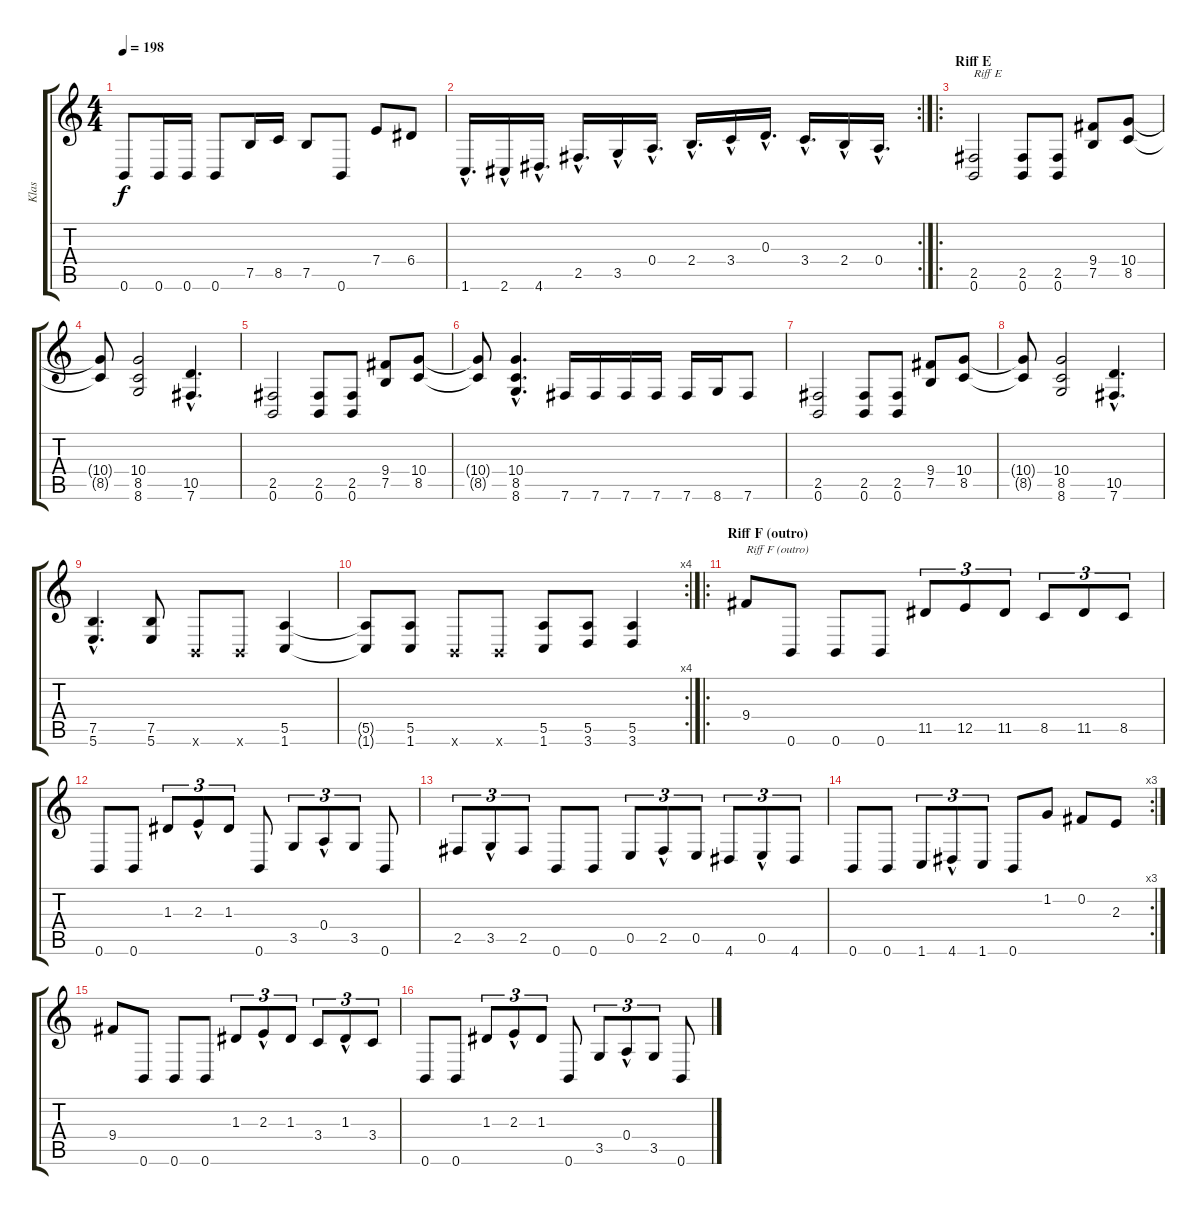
\track ("Klas" "Klas") {instrument distortionguitar}
\staff {score tabs}
\tuning (B3 Gb3 D3 A2 E2 B1) {hide}
\ts (4 4)
\tempo 198
\clef g2
\ks c
0.6.8{dy f} 0.6.16 0.6.16 0.6.8 7.5.16 8.5.16 7.5.8 0.6.8 7.4.8 6.4.8 |
\rc 2
1.6{hac}.16{d} 2.6{hac}.16 4.6{hac}.16{d} 2.5{hac}.16{d} 3.5{hac}.16 0.4{hac}.16{d} 2.4{hac}.16{d} 3.4{hac}.16 0.3{hac}.16{d} 3.4{hac}.16{d} 2.4{hac}.16 0.4{hac}.16{d} |
\ro
\section ("" "Riff E")
(2.5 0.6).2{txt "Riff E"} (2.5 0.6).8 (2.5 0.6).8 (9.4 7.5).8 (10.4 8.5).8 |
(10.4{t} 8.5{t}).8 (10.4 8.5 8.6).2 (10.5{hac} 7.6{hac}).4{d} |
(2.5 0.6).2 (2.5 0.6).8 (2.5 0.6).8 (9.4 7.5).8 (10.4 8.5).8 |
(10.4{t} 8.5{t}).8 (10.4{hac} 8.5{hac} 8.6{hac}).4{d} 7.6.16 7.6.16 7.6.16 7.6.16 7.6.16 8.6.16 7.6.8 |
(2.5 0.6).2 (2.5 0.6).8 (2.5 0.6).8 (9.4 7.5).8 (10.4 8.5).8 |
(10.4{t} 8.5{t}).8 (10.4 8.5 8.6).2 (10.5{hac} 7.6{hac}).4{d} |
(7.5{hac} 5.6{hac}).4{d} (7.5 5.6).8 0.6{x}.8 0.6{x}.8 (5.5 1.6).4 |
\rc 4
(5.5{t} 1.6{t}).8 (5.5 1.6).8 0.6{x}.8 0.6{x}.8 (5.5 1.6).8 (5.5 3.6).8 (5.5 3.6).4 |
\ro
\section ("" "Riff F (outro)")
9.4.8{txt "Riff F (outro)"} 0.6.8 0.6.8 0.6.8 11.5.8{tu (3 2)} 12.5.8{tu (3 2)} 11.5.8{tu (3 2)} 8.5.8{tu (3 2)} 11.5.8{tu (3 2)} 8.5.8{tu (3 2)} |
0.6.8 0.6.8 1.3.8{tu (3 2)} 2.3{hac}.8{tu (3 2)} 1.3.8{tu (3 2)} 0.6.8 3.5.8{tu (3 2)} 0.4{hac}.8{tu (3 2)} 3.5.8{tu (3 2)} 0.6.8 |
2.5.8{tu (3 2)} 3.5{hac}.8{tu (3 2)} 2.5.8{tu (3 2)} 0.6.8 0.6.8 0.5.8{tu (3 2)} 2.5{hac}.8{tu (3 2)} 0.5.8{tu (3 2)} 4.6.8{tu (3 2)} 0.5{hac}.8{tu (3 2)} 4.6.8{tu (3 2)} |
\rc 3
0.6.8 0.6.8 1.6.8{tu (3 2)} 4.6{hac}.8{tu (3 2)} 1.6.8{tu (3 2)} 0.6.8 1.2.8 0.2.8 2.3.8 |
9.4.8 0.6.8 0.6.8 0.6.8 1.3.8{tu (3 2)} 2.3{hac}.8{tu (3 2)} 1.3.8{tu (3 2)} 3.4.8{tu (3 2)} 1.3{hac}.8{tu (3 2)} 3.4.8{tu (3 2)} |
0.6.8 0.6.8 1.3.8{tu (3 2)} 2.3{hac}.8{tu (3 2)} 1.3.8{tu (3 2)} 0.6.8 3.5.8{tu (3 2)} 0.4{hac}.8{tu (3 2)} 3.5.8{tu (3 2)} 0.6.8
